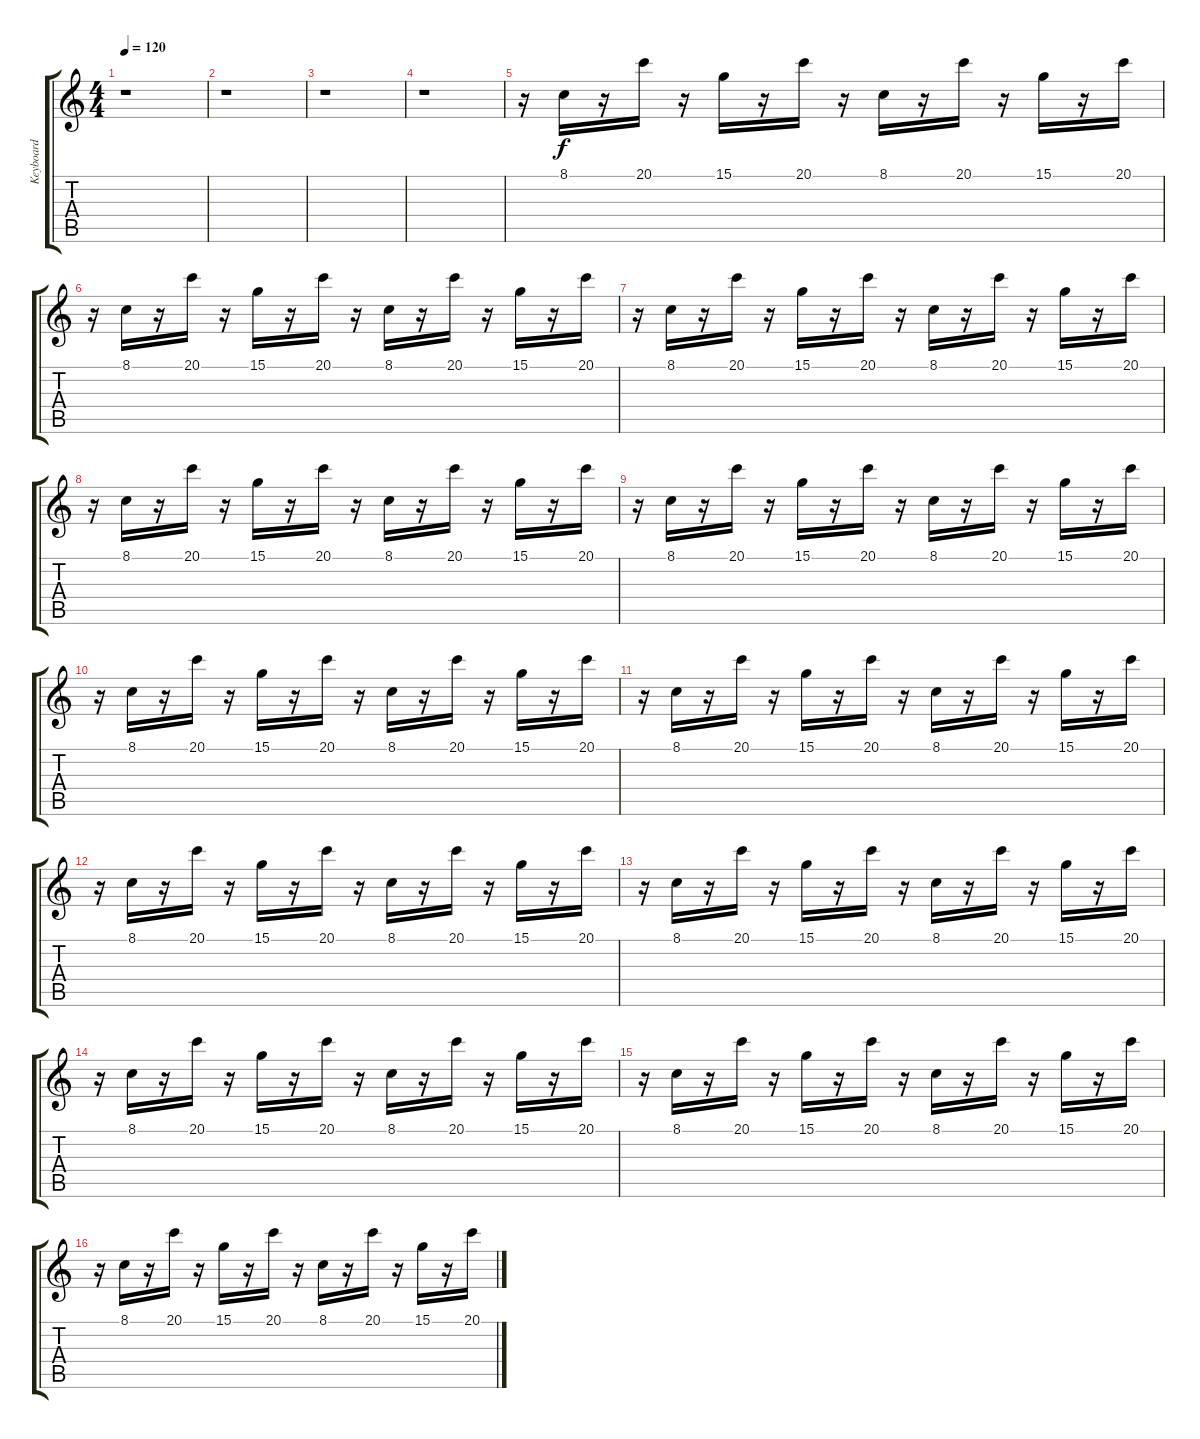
\track ("Keyboard" "Keyboard") {instrument viola}
\staff {score tabs}
\tuning (E4 B3 G3 D3 A2 D2) {hide}
\ts (4 4)
\tempo 120
\clef g2
\ks c
r.1{dy f} |
r.1 |
r.1 |
r.1 |
r.16{instrument brightacousticpiano} 8.1.16 r.16 20.1.16 r.16 15.1.16 r.16 20.1.16 r.16 8.1.16 r.16 20.1.16 r.16 15.1.16 r.16 20.1.16 |
r.16 8.1.16 r.16 20.1.16 r.16 15.1.16 r.16 20.1.16 r.16 8.1.16 r.16 20.1.16 r.16 15.1.16 r.16 20.1.16 |
r.16 8.1.16 r.16 20.1.16 r.16 15.1.16 r.16 20.1.16 r.16 8.1.16 r.16 20.1.16 r.16 15.1.16 r.16 20.1.16 |
r.16 8.1.16 r.16 20.1.16 r.16 15.1.16 r.16 20.1.16 r.16 8.1.16 r.16 20.1.16 r.16 15.1.16 r.16 20.1.16 |
r.16 8.1.16 r.16 20.1.16 r.16 15.1.16 r.16 20.1.16 r.16 8.1.16 r.16 20.1.16 r.16 15.1.16 r.16 20.1.16 |
r.16 8.1.16 r.16 20.1.16 r.16 15.1.16 r.16 20.1.16 r.16 8.1.16 r.16 20.1.16 r.16 15.1.16 r.16 20.1.16 |
r.16 8.1.16 r.16 20.1.16 r.16 15.1.16 r.16 20.1.16 r.16 8.1.16 r.16 20.1.16 r.16 15.1.16 r.16 20.1.16 |
r.16 8.1.16 r.16 20.1.16 r.16 15.1.16 r.16 20.1.16 r.16 8.1.16 r.16 20.1.16 r.16 15.1.16 r.16 20.1.16 |
r.16 8.1.16 r.16 20.1.16 r.16 15.1.16 r.16 20.1.16 r.16 8.1.16 r.16 20.1.16 r.16 15.1.16 r.16 20.1.16 |
r.16 8.1.16 r.16 20.1.16 r.16 15.1.16 r.16 20.1.16 r.16 8.1.16 r.16 20.1.16 r.16 15.1.16 r.16 20.1.16 |
r.16 8.1.16 r.16 20.1.16 r.16 15.1.16 r.16 20.1.16 r.16 8.1.16 r.16 20.1.16 r.16 15.1.16 r.16 20.1.16 |
r.16 8.1.16 r.16 20.1.16 r.16 15.1.16 r.16 20.1.16 r.16 8.1.16 r.16 20.1.16 r.16 15.1.16 r.16 20.1.16
